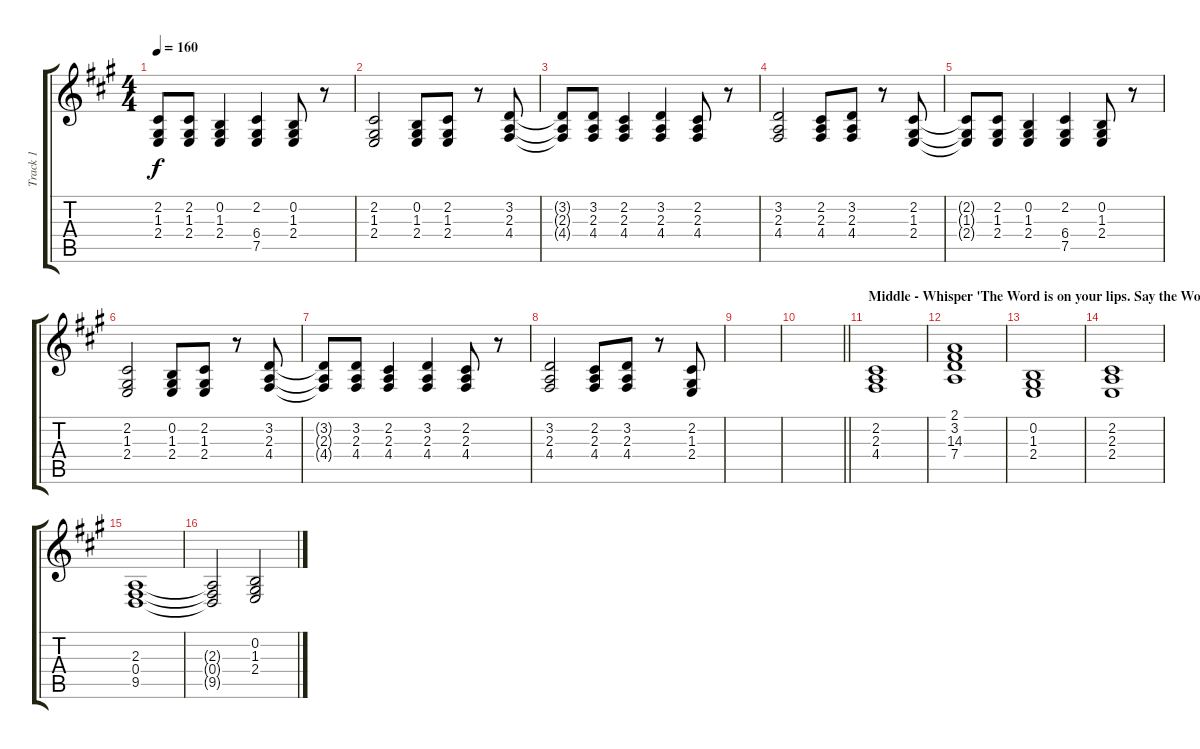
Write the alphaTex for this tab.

\track ("Track 1" "Track 1") {instrument acousticgrandpiano}
\staff {score tabs}
\tuning (E4 B3 G3 D3 A2 E2) {hide}
\ts (4 4)
\tempo 160
\clef g2
\ks a
(2.2{t} 1.3{t} 2.4{t}).8{dy f} (2.2 1.3 2.4).8 (0.2 1.3 2.4).4 (2.2 6.4 7.5).4 (0.2 1.3 2.4).8 r.8 |
(2.2 1.3 2.4).2 (0.2 1.3 2.4).8 (2.2 1.3 2.4).8 r.8 (3.2 2.3 4.4).8 |
(3.2{t} 2.3{t} 4.4{t}).8 (3.2 2.3 4.4).8 (2.2 2.3 4.4).4 (3.2 2.3 4.4).4 (2.2 2.3 4.4).8 r.8 |
(3.2 2.3 4.4).2 (2.2 2.3 4.4).8 (3.2 2.3 4.4).8 r.8 (2.2 1.3 2.4).8 |
(2.2{t} 1.3{t} 2.4{t}).8 (2.2 1.3 2.4).8 (0.2 1.3 2.4).4 (2.2 6.4 7.5).4 (0.2 1.3 2.4).8 r.8 |
(2.2 1.3 2.4).2 (0.2 1.3 2.4).8 (2.2 1.3 2.4).8 r.8 (3.2 2.3 4.4).8 |
(3.2{t} 2.3{t} 4.4{t}).8 (3.2 2.3 4.4).8 (2.2 2.3 4.4).4 (3.2 2.3 4.4).4 (2.2 2.3 4.4).8 r.8 |
(3.2 2.3 4.4).2 (2.2 2.3 4.4).8 (3.2 2.3 4.4).8 r.8 (2.2 1.3 2.4).8 |
|
\barLineRight lightlight
|
\section ("" "Middle - Whisper 'The Word is on your lips. Say the Word'")
(2.2 2.3 4.4).1 |
(2.1 3.2 14.3 7.4).1 |
(0.2 1.3 2.4).1 |
(2.2 2.3 2.4).1 |
(2.3 0.4 9.5).1 |
(2.3{t} 0.4{t} 9.5{t}).2 (0.2 1.3 2.4).2
